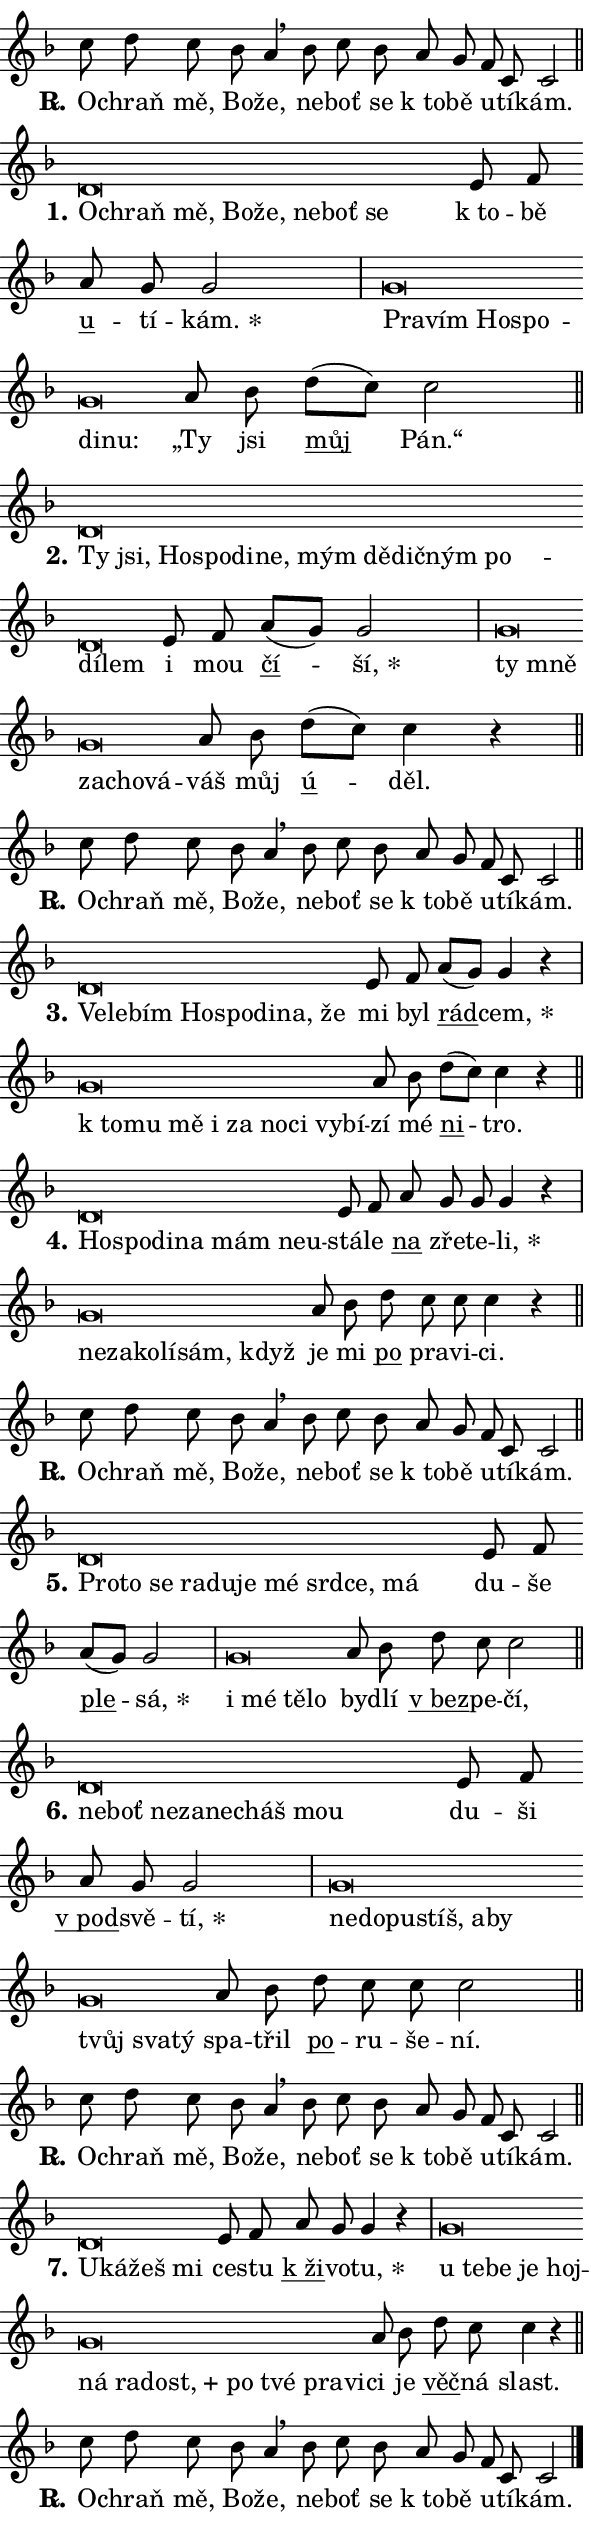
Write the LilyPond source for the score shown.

\version "2.24.0"
\header { tagline = "" }
\paper {
  indent = 0\cm
  top-margin = 0\cm
  right-margin = 0.13\cm % to fit lyric hyphens
  bottom-margin = 0\cm
  left-margin = 0\cm
  paper-width = 10\cm
  page-breaking = #ly:one-page-breaking
  system-system-spacing.basic-distance = #11
  score-system-spacing.basic-distance = #11
  ragged-last = ##f
}


%% Author: Thomas Morley
%% https://lists.gnu.org/archive/html/lilypond-user/2020-05/msg00002.html
#(define (line-position grob)
"Returns position of @var[grob} in current system:
   @code{'start}, if at first time-step
   @code{'end}, if at last time-step
   @code{'middle} otherwise
"
  (let* ((col (ly:item-get-column grob))
         (ln (ly:grob-object col 'left-neighbor))
         (rn (ly:grob-object col 'right-neighbor))
         (col-to-check-left (if (ly:grob? ln) ln col))
         (col-to-check-right (if (ly:grob? rn) rn col))
         (break-dir-left
           (and
             (ly:grob-property col-to-check-left 'non-musical #f)
             (ly:item-break-dir col-to-check-left)))
         (break-dir-right
           (and
             (ly:grob-property col-to-check-right 'non-musical #f)
             (ly:item-break-dir col-to-check-right))))
        (cond ((eqv? 1 break-dir-left) 'start)
              ((eqv? -1 break-dir-right) 'end)
              (else 'middle))))

#(define (tranparent-at-line-position vctor)
  (lambda (grob)
  "Relying on @code{line-position} select the relevant enry from @var{vctor}.
Used to determine transparency,"
    (case (line-position grob)
      ((end) (not (vector-ref vctor 0)))
      ((middle) (not (vector-ref vctor 1)))
      ((start) (not (vector-ref vctor 2))))))

noteHeadBreakVisibility =
#(define-music-function (break-visibility)(vector?)
"Makes @code{NoteHead}s transparent relying on @var{break-visibility}"
#{
  \override NoteHead.transparent =
    #(tranparent-at-line-position break-visibility)
#})

#(define delete-ledgers-for-transparent-note-heads
  (lambda (grob)
    "Reads whether a @code{NoteHead} is transparent.
If so this @code{NoteHead} is removed from @code{'note-heads} from
@var{grob}, which is supposed to be @code{LedgerLineSpanner}.
As a result ledgers are not printed for this @code{NoteHead}"
    (let* ((nhds-array (ly:grob-object grob 'note-heads))
           (nhds-list
             (if (ly:grob-array? nhds-array)
                 (ly:grob-array->list nhds-array)
                 '()))
           ;; Relies on the transparent-property being done before
           ;; Staff.LedgerLineSpanner.after-line-breaking is executed.
           ;; This is fragile ...
           (to-keep
             (remove
               (lambda (nhd)
                 (ly:grob-property nhd 'transparent #f))
               nhds-list)))
      ;; TODO find a better method to iterate over grob-arrays, similiar
      ;; to filter/remove etc for lists
      ;; For now rebuilt from scratch
      (set! (ly:grob-object grob 'note-heads)  '())
      (for-each
        (lambda (nhd)
          (ly:pointer-group-interface::add-grob grob 'note-heads nhd))
        to-keep))))

squashNotes = {
  \override NoteHead.X-extent = #'(-0.2 . 0.2)
  \override NoteHead.Y-extent = #'(-0.75 . 0)
  \override NoteHead.stencil =
    #(lambda (grob)
       (let ((pos (ly:grob-property grob 'staff-position)))
         (begin
           (if (< pos -7) (display "ERROR: Lower brevis then expected\n") (display ""))
           (if (<= pos -6) ly:text-interface::print ly:note-head::print))))
}
unSquashNotes = {
  \revert NoteHead.X-extent
  \revert NoteHead.Y-extent
  \revert NoteHead.stencil
}

hideNotes = \noteHeadBreakVisibility #begin-of-line-visible
unHideNotes = \noteHeadBreakVisibility #all-visible

% work-around for resetting accidentals
% https://lilypond.org/doc/v2.23/Documentation/notation/displaying-rhythms#unmetered-music
cadenzaMeasure = {
  \cadenzaOff
  \partial 1024 s1024
  \cadenzaOn
}

#(define-markup-command (accent layout props text) (markup?)
  "Underline accented syllable"
  (interpret-markup layout props
    #{\markup \override #'(offset . 4.3) \underline { #text }#}))

responsum = \markup \concat {
  "R" \hspace #-1.05 \path #0.1 #'((moveto 0 0.07) (lineto 0.9 0.8)) \hspace #0.05 "."
}

spaceSize = #0.6828661417322834 % exact space size for TeX Gyre Schola

\layout {
  \context {
    \Staff
    \remove "Time_signature_engraver"
    \override LedgerLineSpanner.after-line-breaking = #delete-ledgers-for-transparent-note-heads
  }
  \context {
    \Lyrics {
      \override LyricSpace.minimum-distance = \spaceSize
      \override LyricText.font-name = #"TeX Gyre Schola"
      \override LyricText.font-size = 1
      \override StanzaNumber.font-name = #"TeX Gyre Schola Bold"
      \override StanzaNumber.font-size = 1
    }
  }
  \context {
    \Score 
    \override NoteHead.text =
      #(lambda (grob) 
        (let ((pos (ly:grob-property grob 'staff-position)))
          #{\markup {
            \combine
              \halign #-0.55 \raise #(if (= pos -6) 0 0.5) \override #'(thickness . 2) \draw-line #'(3.2 . 0)
              \musicglyph "noteheads.sM1"
          }#}))
  }
}

% magnetic-lyrics.ily
%
%   written by
%     Jean Abou Samra <jean@abou-samra.fr>
%     Werner Lemberg <wl@gnu.org>
%
%   adapted by
%     Jiri Hon <jiri.hon@gmail.com>
%
% Version 2022-Apr-15

% https://www.mail-archive.com/lilypond-user@gnu.org/msg149350.html

#(define (Left_hyphen_pointer_engraver context)
   "Collect syllable-hyphen-syllable occurrences in lyrics and store
them in properties.  This engraver only looks to the left.  For
example, if the lyrics input is @code{foo -- bar}, it does the
following.

@itemize @bullet
@item
Set the @code{text} property of the @code{LyricHyphen} grob between
@q{foo} and @q{bar} to @code{foo}.

@item
Set the @code{left-hyphen} property of the @code{LyricText} grob with
text @q{foo} to the @code{LyricHyphen} grob between @q{foo} and
@q{bar}.
@end itemize

Use this auxiliary engraver in combination with the
@code{lyric-@/text::@/apply-@/magnetic-@/offset!} hook."
   (let ((hyphen #f)
         (text #f))
     (make-engraver
      (acknowledgers
       ((lyric-syllable-interface engraver grob source-engraver)
        (set! text grob)))
      (end-acknowledgers
       ((lyric-hyphen-interface engraver grob source-engraver)
        ;(when (not (grob::has-interface grob 'lyric-space-interface))
          (set! hyphen grob)));)
      ((stop-translation-timestep engraver)
       (when (and text hyphen)
         (ly:grob-set-object! text 'left-hyphen hyphen))
       (set! text #f)
       (set! hyphen #f)))))

#(define (lyric-text::apply-magnetic-offset! grob)
   "If the space between two syllables is less than the value in
property @code{LyricText@/.details@/.squash-threshold}, move the right
syllable to the left so that it gets concatenated with the left
syllable.

Use this function as a hook for
@code{LyricText@/.after-@/line-@/breaking} if the
@code{Left_@/hyphen_@/pointer_@/engraver} is active."
   (let ((hyphen (ly:grob-object grob 'left-hyphen #f)))
     (when hyphen
       (let ((left-text (ly:spanner-bound hyphen LEFT)))
         (when (grob::has-interface left-text 'lyric-syllable-interface)
           (let* ((common (ly:grob-common-refpoint grob left-text X))
                  (this-x-ext (ly:grob-extent grob common X))
                  (left-x-ext
                   (begin
                     ;; Trigger magnetism for left-text.
                     (ly:grob-property left-text 'after-line-breaking)
                     (ly:grob-extent left-text common X)))
                  ;; `delta` is the gap width between two syllables.
                  (delta (- (interval-start this-x-ext)
                            (interval-end left-x-ext)))
                  (details (ly:grob-property grob 'details))
                  (threshold (assoc-get 'squash-threshold details 0.2)))
             (when (< delta threshold)
               (let* (;; We have to manipulate the input text so that
                      ;; ligatures crossing syllable boundaries are not
                      ;; disabled.  For languages based on the Latin
                      ;; script this is essentially a beautification.
                      ;; However, for non-Western scripts it can be a
                      ;; necessity.
                      (lt (ly:grob-property left-text 'text))
                      (rt (ly:grob-property grob 'text))
                      (is-space (grob::has-interface hyphen 'lyric-space-interface))
                      (space (if is-space " " ""))
                      (extra-delta (if is-space spaceSize 0))
                      ;; Append new syllable.
                      (ltrt-space (if (and (string? lt) (string? rt))
                                (string-append lt space rt)
                                (make-concat-markup (list lt space rt))))
                      ;; Right-align `ltrt` to the right side.
                      (ltrt-space-markup (grob-interpret-markup
                               grob
                               (make-translate-markup
                                (cons (interval-length this-x-ext) 0)
                                (make-right-align-markup ltrt-space)))))
                 (begin
                   ;; Don't print `left-text`.
                   (ly:grob-set-property! left-text 'stencil #f)
                   ;; Set text and stencil (which holds all collected
                   ;; syllables so far) and shift it to the left.
                   (ly:grob-set-property! grob 'text ltrt-space)
                   (ly:grob-set-property! grob 'stencil ltrt-space-markup)
                   (ly:grob-translate-axis! grob (- (- delta extra-delta)) X))))))))))


#(define (lyric-hyphen::displace-bounds-first grob)
   ;; Make very sure this callback isn't triggered too early.
   (let ((left (ly:spanner-bound grob LEFT))
         (right (ly:spanner-bound grob RIGHT)))
     (ly:grob-property left 'after-line-breaking)
     (ly:grob-property right 'after-line-breaking)
     (ly:lyric-hyphen::print grob)))

squashThreshold = #0.4

\layout {
  \context {
    \Lyrics
    \consists #Left_hyphen_pointer_engraver
    \override LyricText.after-line-breaking =
      #lyric-text::apply-magnetic-offset!
    \override LyricHyphen.stencil = #lyric-hyphen::displace-bounds-first
    \override LyricText.details.squash-threshold = \squashThreshold
    \override LyricHyphen.minimum-distance = 0
    \override LyricHyphen.minimum-length = \squashThreshold
  }
}

squashText = \override LyricText.details.squash-threshold = 9999
unSquashText = \override LyricText.details.squash-threshold = \squashThreshold

leftText = \override LyricText.self-alignment-X = #LEFT
unLeftText = \revert LyricText.self-alignment-X

starOffset = #(lambda (grob) 
                (let ((x_offset (ly:self-alignment-interface::aligned-on-x-parent grob)))
                  (if (= x_offset 0) 0 (+ x_offset 1.2))))

star = #(define-music-function (syllable)(string?)
"Append star separator at the end of a syllable"
#{
  \once \override LyricText.X-offset = #starOffset
  \lyricmode { \markup {
    #syllable
    \override #'((font-name . "TeX Gyre Schola Bold")) \hspace #0.2 \lower #0.65 \larger "*"
  } }
#})

starAccent = #(define-music-function (syllable)(string?)
"Append star separator at the end of a syllable and make accent"
#{
  \once \override LyricText.X-offset = #starOffset
  \lyricmode { \markup {
    \accent #syllable
    \override #'((font-name . "TeX Gyre Schola Bold")) \hspace #0.2 \lower #0.65 \larger "*"
  } }
#})

breath = #(define-music-function (syllable)(string?)
"Append breathing indicator at the end of a syllable"
#{
  \lyricmode { \markup { #syllable "+" } }
#})

optionalBreath = #(define-music-function (syllable)(string?)
"Append optional breathing indicator at the end of a syllable"
#{
  \lyricmode { \markup { #syllable "(+)" } }
#})


\score {
    <<
        \new Voice = "melody" { \cadenzaOn \key f \major \relative { c''8 d c bes a4 \breathe \bar "" bes8 c bes \bar "" a g \bar "" f c c2 \cadenzaMeasure \bar "||" \break } }
        \new Lyrics \lyricsto "melody" { \lyricmode { \set stanza = \responsum
O -- chraň mě, Bo -- že, ne -- boť se "k to" -- bě u -- tí -- kám. } }
    >>
    \layout {}
}

\score {
    <<
        \new Voice = "melody" { \cadenzaOn \key f \major \relative { \squashNotes d'\breve*1/16 \hideNotes \breve*1/16 \bar "" \breve*1/16 \bar "" \breve*1/16 \bar "" \breve*1/16 \bar "" \breve*1/16 \bar "" \breve*1/16 \breve*1/16 \bar "" \unHideNotes \unSquashNotes e8 f \bar "" a g g2 \cadenzaMeasure \bar "|" \squashNotes g\breve*1/16 \hideNotes \breve*1/16 \bar "" \breve*1/16 \bar "" \breve*1/16 \bar "" \breve*1/16 \breve*1/16 \bar "" \unHideNotes \unSquashNotes a8 bes \bar "" d[( c)] c2 \cadenzaMeasure \bar "||" \break } }
        \new Lyrics \lyricsto "melody" { \lyricmode { \set stanza = "1."
\leftText O -- \squashText chraň mě, Bo -- že, ne -- boť se \unLeftText \unSquashText "k to" -- bě \markup \accent u -- tí -- \star kám. \leftText Pra -- \squashText vím Ho -- spo -- di -- nu: \unLeftText \unSquashText „Ty jsi \markup \accent můj Pán.“ } }
    >>
    \layout {}
}

\score {
    <<
        \new Voice = "melody" { \cadenzaOn \key f \major \relative { \squashNotes d'\breve*1/16 \hideNotes \breve*1/16 \bar "" \breve*1/16 \bar "" \breve*1/16 \bar "" \breve*1/16 \bar "" \breve*1/16 \bar "" \breve*1/16 \bar "" \breve*1/16 \bar "" \breve*1/16 \bar "" \breve*1/16 \bar "" \breve*1/16 \bar "" \breve*1/16 \breve*1/16 \bar "" \unHideNotes \unSquashNotes e8 f \bar "" a[( g)] g2 \cadenzaMeasure \bar "|" \squashNotes g\breve*1/16 \hideNotes \breve*1/16 \bar "" \breve*1/16 \bar "" \breve*1/16 \breve*1/16 \bar "" \unHideNotes \unSquashNotes a8 bes \bar "" d[( c)] c4 r \cadenzaMeasure \bar "||" \break } }
        \new Lyrics \lyricsto "melody" { \lyricmode { \set stanza = "2."
\leftText Ty \squashText jsi, Ho -- spo -- di -- ne, mým dě -- dič -- ným po -- dí -- lem \unLeftText \unSquashText i mou \markup \accent čí -- \star ší, \leftText ty \squashText mně za -- cho -- vá -- \unLeftText \unSquashText váš můj \markup \accent ú -- děl. } }
    >>
    \layout {}
}

\score {
    <<
        \new Voice = "melody" { \cadenzaOn \key f \major \relative { c''8 d c bes a4 \breathe \bar "" bes8 c bes \bar "" a g \bar "" f c c2 \cadenzaMeasure \bar "||" \break } }
        \new Lyrics \lyricsto "melody" { \lyricmode { \set stanza = \responsum
O -- chraň mě, Bo -- že, ne -- boť se "k to" -- bě u -- tí -- kám. } }
    >>
    \layout {}
}

\score {
    <<
        \new Voice = "melody" { \cadenzaOn \key f \major \relative { \squashNotes d'\breve*1/16 \hideNotes \breve*1/16 \bar "" \breve*1/16 \bar "" \breve*1/16 \bar "" \breve*1/16 \bar "" \breve*1/16 \bar "" \breve*1/16 \breve*1/16 \bar "" \unHideNotes \unSquashNotes e8 f \bar "" a[( g)] g4 r \cadenzaMeasure \bar "|" \squashNotes g\breve*1/16 \hideNotes \breve*1/16 \bar "" \breve*1/16 \bar "" \breve*1/16 \bar "" \breve*1/16 \bar "" \breve*1/16 \bar "" \breve*1/16 \bar "" \breve*1/16 \breve*1/16 \bar "" \unHideNotes \unSquashNotes a8 bes \bar "" d[( c)] c4 r \cadenzaMeasure \bar "||" \break } }
        \new Lyrics \lyricsto "melody" { \lyricmode { \set stanza = "3."
\leftText Ve -- \squashText le -- bím Ho -- spo -- di -- na, že \unLeftText \unSquashText mi byl \markup \accent rád -- \star cem, \leftText "k to" -- \squashText mu mě i za no -- ci vy -- bí -- \unLeftText \unSquashText zí mé \markup \accent ni -- tro. } }
    >>
    \layout {}
}

\score {
    <<
        \new Voice = "melody" { \cadenzaOn \key f \major \relative { \squashNotes d'\breve*1/16 \hideNotes \breve*1/16 \bar "" \breve*1/16 \bar "" \breve*1/16 \bar "" \breve*1/16 \bar "" \breve*1/16 \breve*1/16 \bar "" \unHideNotes \unSquashNotes e8 f \bar "" a g g g4 r \cadenzaMeasure \bar "|" \squashNotes g\breve*1/16 \hideNotes \breve*1/16 \bar "" \breve*1/16 \bar "" \breve*1/16 \bar "" \breve*1/16 \breve*1/16 \bar "" \unHideNotes \unSquashNotes a8 bes \bar "" d c c c4 r \cadenzaMeasure \bar "||" \break } }
        \new Lyrics \lyricsto "melody" { \lyricmode { \set stanza = "4."
\leftText Ho -- \squashText spo -- di -- na mám ne -- u -- \unLeftText \unSquashText stá -- le \markup \accent na zře -- te -- \star li, \leftText ne -- \squashText za -- ko -- lí -- sám, když \unLeftText \unSquashText je mi \markup \accent po pra -- vi -- ci. } }
    >>
    \layout {}
}

\score {
    <<
        \new Voice = "melody" { \cadenzaOn \key f \major \relative { c''8 d c bes a4 \breathe \bar "" bes8 c bes \bar "" a g \bar "" f c c2 \cadenzaMeasure \bar "||" \break } }
        \new Lyrics \lyricsto "melody" { \lyricmode { \set stanza = \responsum
O -- chraň mě, Bo -- že, ne -- boť se "k to" -- bě u -- tí -- kám. } }
    >>
    \layout {}
}

\score {
    <<
        \new Voice = "melody" { \cadenzaOn \key f \major \relative { \squashNotes d'\breve*1/16 \hideNotes \breve*1/16 \bar "" \breve*1/16 \bar "" \breve*1/16 \bar "" \breve*1/16 \bar "" \breve*1/16 \bar "" \breve*1/16 \bar "" \breve*1/16 \bar "" \breve*1/16 \breve*1/16 \bar "" \unHideNotes \unSquashNotes e8 f \bar "" a[( g)] g2 \cadenzaMeasure \bar "|" \squashNotes g\breve*1/16 \hideNotes \breve*1/16 \bar "" \breve*1/16 \breve*1/16 \bar "" \unHideNotes \unSquashNotes a8 bes \bar "" d c c2 \cadenzaMeasure \bar "||" \break } }
        \new Lyrics \lyricsto "melody" { \lyricmode { \set stanza = "5."
\leftText Pro -- \squashText to se ra -- du -- je mé srd -- ce, má \unLeftText \unSquashText du -- še \markup \accent ple -- \star sá, \leftText i \squashText mé tě -- lo \unLeftText \unSquashText by -- dlí \markup \accent "v bez" -- pe -- čí, } }
    >>
    \layout {}
}

\score {
    <<
        \new Voice = "melody" { \cadenzaOn \key f \major \relative { \squashNotes d'\breve*1/16 \hideNotes \breve*1/16 \bar "" \breve*1/16 \bar "" \breve*1/16 \bar "" \breve*1/16 \bar "" \breve*1/16 \breve*1/16 \bar "" \unHideNotes \unSquashNotes e8 f \bar "" a g g2 \cadenzaMeasure \bar "|" \squashNotes g\breve*1/16 \hideNotes \breve*1/16 \bar "" \breve*1/16 \bar "" \breve*1/16 \bar "" \breve*1/16 \bar "" \breve*1/16 \bar "" \breve*1/16 \bar "" \breve*1/16 \breve*1/16 \bar "" \unHideNotes \unSquashNotes a8 bes \bar "" d c c c2 \cadenzaMeasure \bar "||" \break } }
        \new Lyrics \lyricsto "melody" { \lyricmode { \set stanza = "6."
\leftText ne -- \squashText boť ne -- za -- ne -- cháš mou \unLeftText \unSquashText du -- ši \markup \accent "v pod" -- svě -- \star tí, \leftText ne -- \squashText do -- pu -- stíš, a -- by tvůj sva -- tý \unLeftText \unSquashText spa -- třil \markup \accent po -- ru -- še -- ní. } }
    >>
    \layout {}
}

\score {
    <<
        \new Voice = "melody" { \cadenzaOn \key f \major \relative { c''8 d c bes a4 \breathe \bar "" bes8 c bes \bar "" a g \bar "" f c c2 \cadenzaMeasure \bar "||" \break } }
        \new Lyrics \lyricsto "melody" { \lyricmode { \set stanza = \responsum
O -- chraň mě, Bo -- že, ne -- boť se "k to" -- bě u -- tí -- kám. } }
    >>
    \layout {}
}

\score {
    <<
        \new Voice = "melody" { \cadenzaOn \key f \major \relative { \squashNotes d'\breve*1/16 \hideNotes \breve*1/16 \bar "" \breve*1/16 \breve*1/16 \bar "" \unHideNotes \unSquashNotes e8 f \bar "" a g g4 r \cadenzaMeasure \bar "|" \squashNotes g\breve*1/16 \hideNotes \breve*1/16 \bar "" \breve*1/16 \bar "" \breve*1/16 \bar "" \breve*1/16 \bar "" \breve*1/16 \bar "" \breve*1/16 \bar "" \breve*1/16 \bar "" \breve*1/16 \bar "" \breve*1/16 \bar "" \breve*1/16 \breve*1/16 \bar "" \unHideNotes \unSquashNotes a8 bes \bar "" d c c4 r \cadenzaMeasure \bar "||" \break } }
        \new Lyrics \lyricsto "melody" { \lyricmode { \set stanza = "7."
\leftText U -- \squashText ká -- žeš mi \unLeftText \unSquashText ce -- stu \markup \accent "k ži" -- vo -- \star tu, \leftText u \squashText te -- be je hoj -- ná ra -- \breath "dost," po tvé pra -- vi -- \unLeftText \unSquashText ci je \markup \accent věč -- ná slast. } }
    >>
    \layout {}
}

\score {
    <<
        \new Voice = "melody" { \cadenzaOn \key f \major \relative { c''8 d c bes a4 \breathe \bar "" bes8 c bes \bar "" a g \bar "" f c c2 \cadenzaMeasure \bar "||" \break } \bar "|." }
        \new Lyrics \lyricsto "melody" { \lyricmode { \set stanza = \responsum
O -- chraň mě, Bo -- že, ne -- boť se "k to" -- bě u -- tí -- kám. } }
    >>
    \layout {}
}
